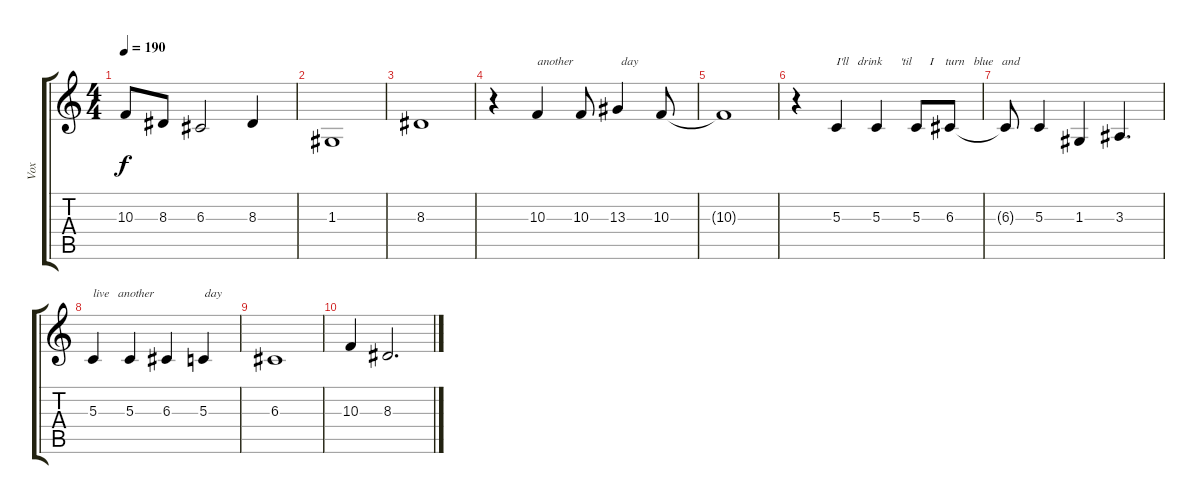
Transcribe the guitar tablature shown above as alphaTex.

\track ("Vox" "Vox") {instrument oboe}
\staff {score tabs}
\tuning (E4 B3 G3 D3 A2 E2) {hide}
\ts (4 4)
\tempo 190
\clef g2
\ks c
10.3{t}.8{dy f} 8.3.8 6.3.2 8.3.4 |
1.3.1 |
8.3.1 |
r.4 10.3.4{txt "another                day "} 10.3.8 13.3.4 10.3.8 |
10.3{t}.1 |
r.4 5.3.4{txt "I'll   drink      'til      I    turn   blue   and"} 5.3.4 5.3.8 6.3.8 |
6.3{t}.8 5.3.4 1.3.4 3.3.4{d} |
5.3.4{txt "live   another                 day"} 5.3.4 6.3.4 5.3.4 |
6.3.1 |
10.3.4 8.3.2{d}
